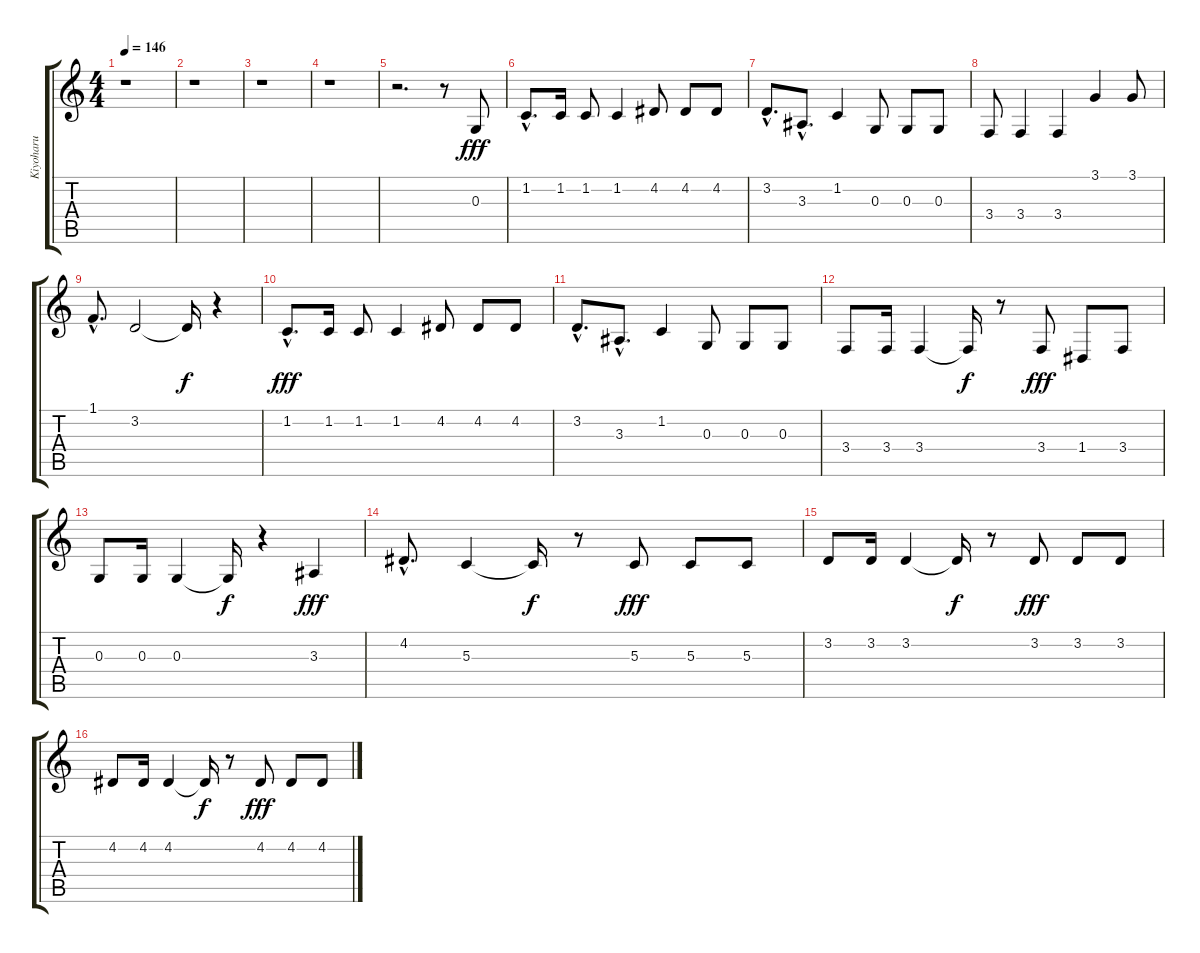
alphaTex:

\track ("Kiyoharu" "Kiyoharu") {instrument englishhorn}
\staff {score tabs}
\tuning (E4 B3 G3 D3 A2 E2) {hide}
\ts (4 4)
\tempo 146
\clef g2
\ks c
r.1{dy fff} |
r.1 |
r.1 |
r.1 |
r.2{d} r.8 0.3.8 |
1.2{hac}.8{d} 1.2.16 1.2.8 1.2.4 4.2.8 4.2.8 4.2.8 |
3.2{hac}.8{d} 3.3{hac}.8{d} 1.2.4 0.3.8 0.3.8 0.3.8 |
3.4.8 3.4.4 3.4.4 3.1.4 3.1.8 |
1.1{hac}.8{d} 3.2.2 3.2{t}.16{dy f} r.4 |
1.2{hac}.8{d dy fff} 1.2.16 1.2.8 1.2.4 4.2.8 4.2.8 4.2.8 |
3.2{hac}.8{d} 3.3{hac}.8{d} 1.2.4 0.3.8 0.3.8 0.3.8 |
3.4.8 3.4.16 3.4.4 3.4{t}.16{dy f} r.8 3.4.8{dy fff} 1.4.8 3.4.8 |
0.3.8 0.3.16 0.3.4 0.3{t}.16{dy f} r.4 3.3.4{dy fff} |
4.2{hac}.8{d} 5.3.4 5.3{t}.16{dy f} r.8 5.3.8{dy fff} 5.3.8 5.3.8 |
3.2.8 3.2.16 3.2.4 3.2{t}.16{dy f} r.8 3.2.8{dy fff} 3.2.8 3.2.8 |
4.2.8 4.2.16 4.2.4 4.2{t}.16{dy f} r.8 4.2.8{dy fff} 4.2.8 4.2.8
